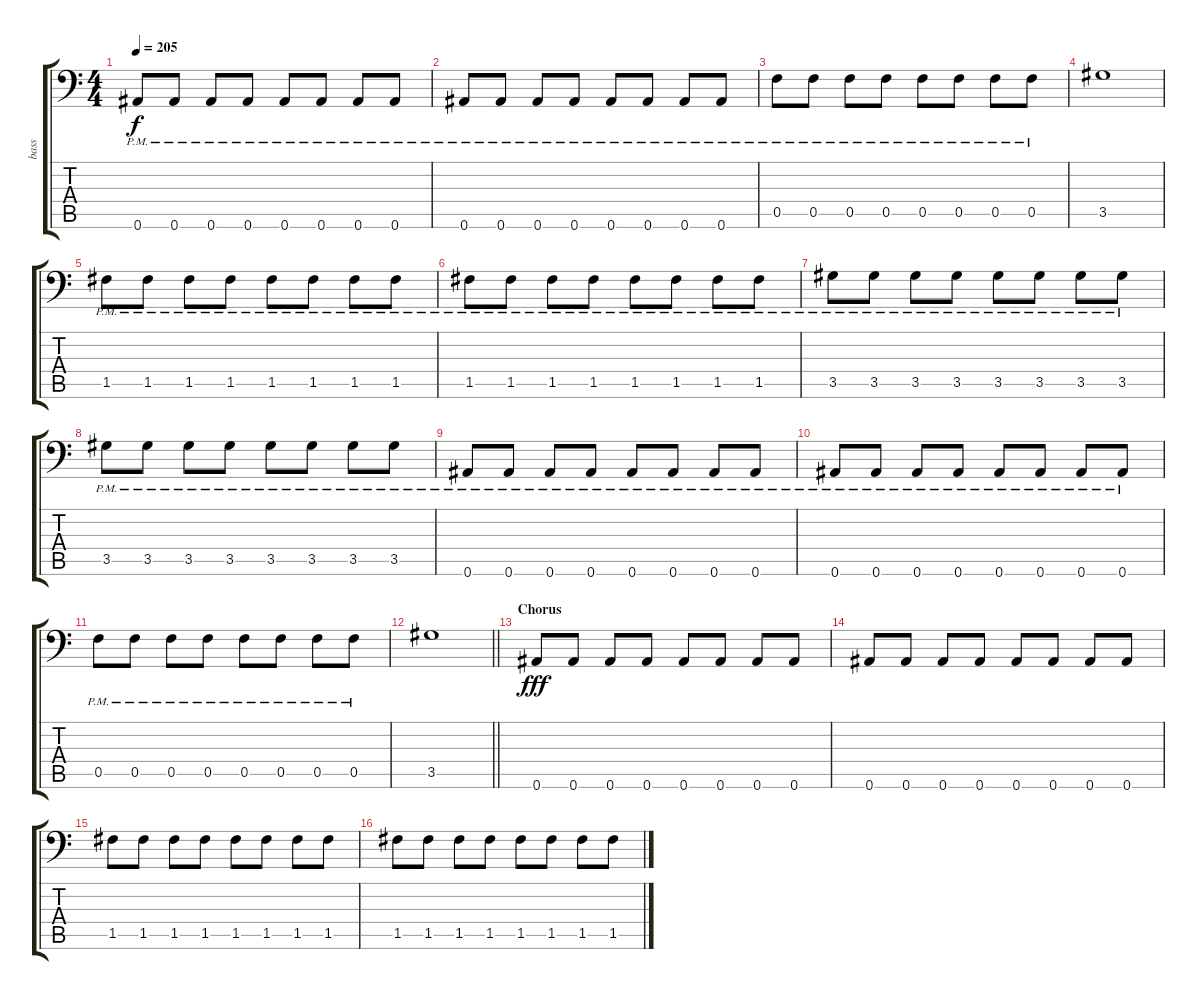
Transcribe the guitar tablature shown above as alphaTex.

\track ("bass" "bass") {instrument electricbassfinger}
\staff {score tabs}
\tuning (C4 G3 Eb3 Bb2 F2 Bb1) {hide}
\ts (4 4)
\tempo 205
\clef f4
\ks c
0.6{pm}.8{dy f} 0.6{pm}.8 0.6{pm}.8 0.6{pm}.8 0.6{pm}.8 0.6{pm}.8 0.6{pm}.8 0.6{pm}.8 |
0.6{pm}.8 0.6{pm}.8 0.6{pm}.8 0.6{pm}.8 0.6{pm}.8 0.6{pm}.8 0.6{pm}.8 0.6{pm}.8 |
0.5{pm}.8 0.5{pm}.8 0.5{pm}.8 0.5{pm}.8 0.5{pm}.8 0.5{pm}.8 0.5{pm}.8 0.5{pm}.8 |
3.5.1 |
1.5{pm}.8 1.5{pm}.8 1.5{pm}.8 1.5{pm}.8 1.5{pm}.8 1.5{pm}.8 1.5{pm}.8 1.5{pm}.8 |
1.5{pm}.8 1.5{pm}.8 1.5{pm}.8 1.5{pm}.8 1.5{pm}.8 1.5{pm}.8 1.5{pm}.8 1.5{pm}.8 |
3.5{pm}.8 3.5{pm}.8 3.5{pm}.8 3.5{pm}.8 3.5{pm}.8 3.5{pm}.8 3.5{pm}.8 3.5{pm}.8 |
3.5{pm}.8 3.5{pm}.8 3.5{pm}.8 3.5{pm}.8 3.5{pm}.8 3.5{pm}.8 3.5{pm}.8 3.5{pm}.8 |
0.6{pm}.8 0.6{pm}.8 0.6{pm}.8 0.6{pm}.8 0.6{pm}.8 0.6{pm}.8 0.6{pm}.8 0.6{pm}.8 |
0.6{pm}.8 0.6{pm}.8 0.6{pm}.8 0.6{pm}.8 0.6{pm}.8 0.6{pm}.8 0.6{pm}.8 0.6{pm}.8 |
0.5{pm}.8 0.5{pm}.8 0.5{pm}.8 0.5{pm}.8 0.5{pm}.8 0.5{pm}.8 0.5{pm}.8 0.5{pm}.8 |
\barLineRight lightlight
3.5.1 |
\section ("" "Chorus")
0.6.8{dy fff} 0.6.8 0.6.8 0.6.8 0.6.8 0.6.8 0.6.8 0.6.8 |
0.6.8 0.6.8 0.6.8 0.6.8 0.6.8 0.6.8 0.6.8 0.6.8 |
1.5.8 1.5.8 1.5.8 1.5.8 1.5.8 1.5.8 1.5.8 1.5.8 |
1.5.8 1.5.8 1.5.8 1.5.8 1.5.8 1.5.8 1.5.8 1.5.8
